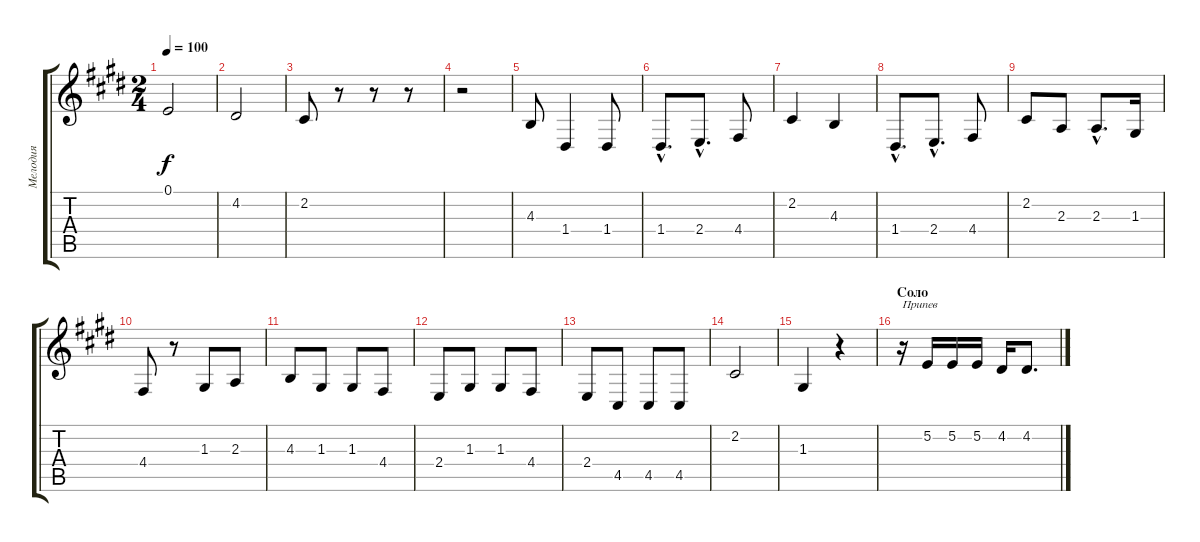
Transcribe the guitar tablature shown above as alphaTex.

\track ("Мелодия" "Мелодия") {instrument choiraahs}
\staff {score tabs}
\tuning (E4 B3 G3 D3 A2 E2) {hide}
\ts (2 4)
\tempo 100
\clef g2
\ks c#minor
0.1.2{dy f} |
4.2.2 |
2.2.8 r.8 r.8 r.8 |
r.2 |
4.3.8 1.4.4 1.4.8 |
1.4{hac}.8{d} 2.4{hac}.8{d} 4.4.8 |
2.2.4 4.3.4 |
1.4{hac}.8{d} 2.4{hac}.8{d} 4.4.8 |
2.2.8 2.3.8 2.3{hac}.8{d} 1.3.16 |
4.4.8 r.8 1.3.8 2.3.8 |
4.3.8 1.3.8 1.3.8 4.4.8 |
2.4.8 1.3.8 1.3.8 4.4.8 |
2.4.8 4.5.8 4.5.8 4.5.8 |
2.2.2 |
1.3.4 r.4 |
\section ("" "Соло")
r.16{txt "Припев" instrument distortionguitar} 5.2.16 5.2.16 5.2.16 4.2.16 4.2.8{d}
